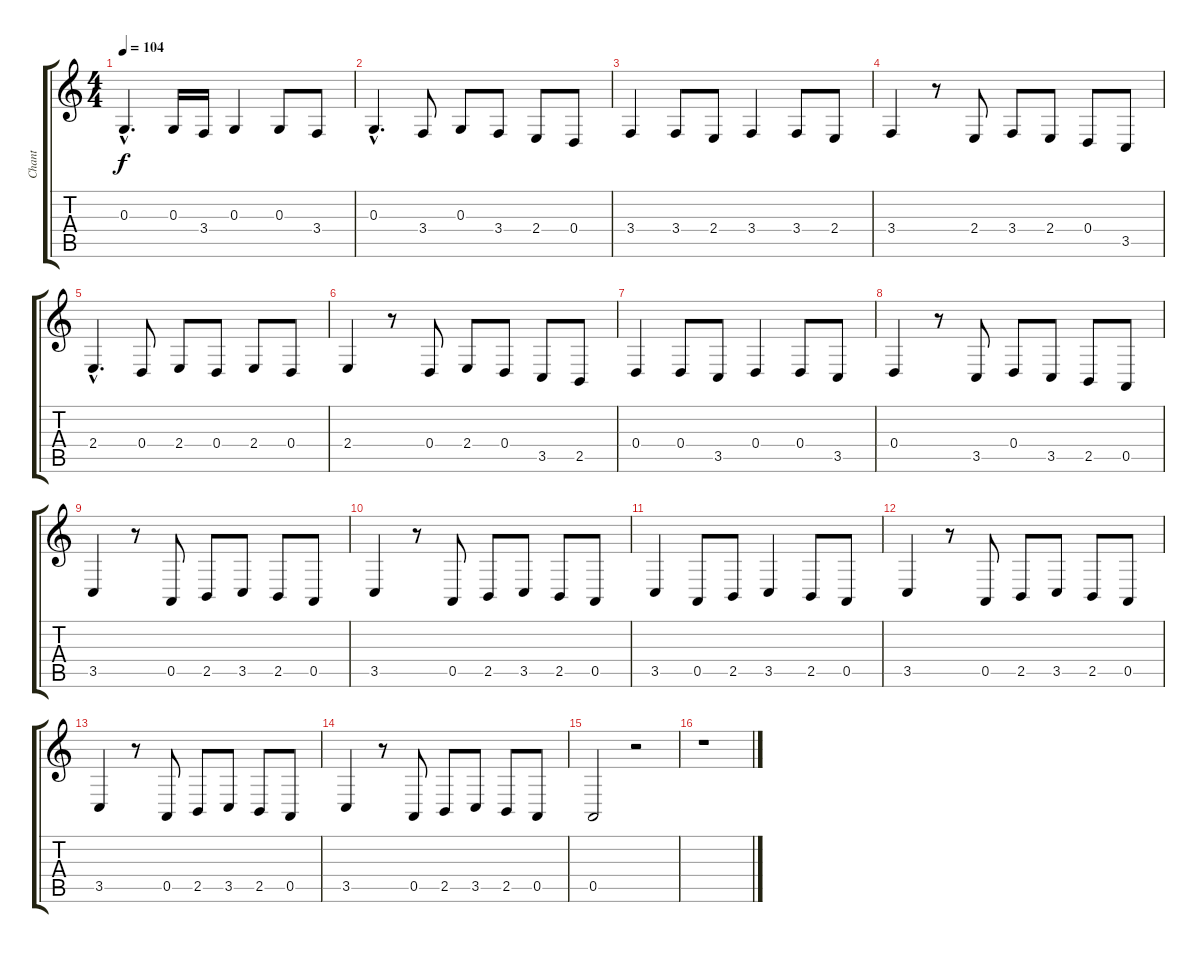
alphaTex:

\track ("Chant" "Chant") {instrument tangoaccordion}
\staff {score tabs}
\tuning (E4 B3 G3 D3 A2 E2) {hide}
\ts (4 4)
\tempo 104
\clef g2
\ks c
0.3{hac}.4{d dy f} 0.3.16 3.4.16 0.3.4 0.3.8 3.4.8 |
0.3{hac}.4{d} 3.4.8 0.3.8 3.4.8 2.4.8 0.4.8 |
3.4.4 3.4.8 2.4.8 3.4.4 3.4.8 2.4.8 |
3.4.4 r.8 2.4.8 3.4.8 2.4.8 0.4.8 3.5.8 |
2.4{hac}.4{d} 0.4.8 2.4.8 0.4.8 2.4.8 0.4.8 |
2.4.4 r.8 0.4.8 2.4.8 0.4.8 3.5.8 2.5.8 |
0.4.4 0.4.8 3.5.8 0.4.4 0.4.8 3.5.8 |
0.4.4 r.8 3.5.8 0.4.8 3.5.8 2.5.8 0.5.8 |
3.5.4 r.8 0.5.8 2.5.8 3.5.8 2.5.8 0.5.8 |
3.5.4 r.8 0.5.8 2.5.8 3.5.8 2.5.8 0.5.8 |
3.5.4 0.5.8 2.5.8 3.5.4 2.5.8 0.5.8 |
3.5.4 r.8 0.5.8 2.5.8 3.5.8 2.5.8 0.5.8 |
3.5.4 r.8 0.5.8 2.5.8 3.5.8 2.5.8 0.5.8 |
3.5.4 r.8 0.5.8 2.5.8 3.5.8 2.5.8 0.5.8 |
0.5.2 r.2 |
r.1
